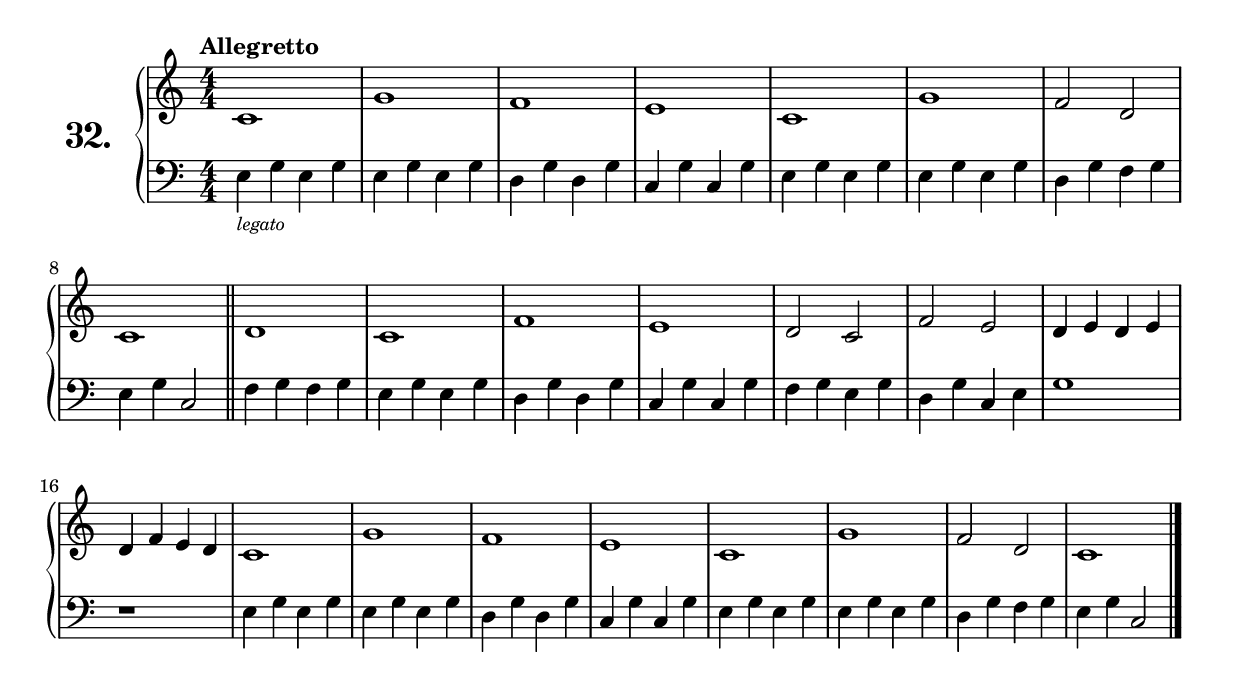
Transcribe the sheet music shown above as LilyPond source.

\version "2.18.2"

\score {
  \new PianoStaff  <<
    \set PianoStaff.instrumentName = \markup {
      \huge \bold \number "32." }

    \new Staff = "upper" \with {
      midiInstrument = #"acoustic grand" }

    \relative c' {
      \clef treble
      \key c \major
      \time 4/4
      \numericTimeSignature
      \tempo "Allegretto"

      c1       | %01
      g'       | %02
      f        | %03
      e        | %04
      c        | %05
      g'       | %06
      f2 d     | %07
      c1       | %08
      \bar "||"
      d1       | %09
      c        | %10
      f        | %11
      e        | %12
      d2 c     | %13
      f e      | %14
      d4 e d e | %15
      d f e d  | %16
      c1       | %17
      g'       | %18
      f        | %19
      e        | %20
      c        | %21
      g'       | %22
      f2 d     | %23
      c1       | %24
      \bar "|."
    }
    \new Staff = "lower" \with {
      midiInstrument = #"acoustic grand" }

    \relative c {
      \clef bass
      \key c \major
      \time 4/4
      \numericTimeSignature

      e4_\markup {
        \tiny \italic "legato"
      } g e g     | %01
      e g e g     | %02
      d g d g     | %03
      c, g' c, g' | %04
      e g e g     | %05
      e g e g     | %06
      d g f g     | %07
      e g c,2     | %08
      \bar "||"
      f4 g f g    | %09
      e g e g     | %10
      d g d g     | %11
      c, g' c, g' | %12
      f g e g     | %13
      d g c, e    | %14
      g1          | %15
      r           | %16
      e4 g e g    | %17
      e g e g     | %18
      d g d g     | %19
      c, g' c, g' | %20
      e g e g     | %21
      e g e g     | %22
      d g f g     | %23
      e g c,2     | %24
      \bar "|."
    }
  >>
  \layout { }
  \midi { }
  \header {
    composer = "Ferdinand Beyer; Op. 101; Nº.17"
    piece = ""
    %opus = "824"
  }
}
